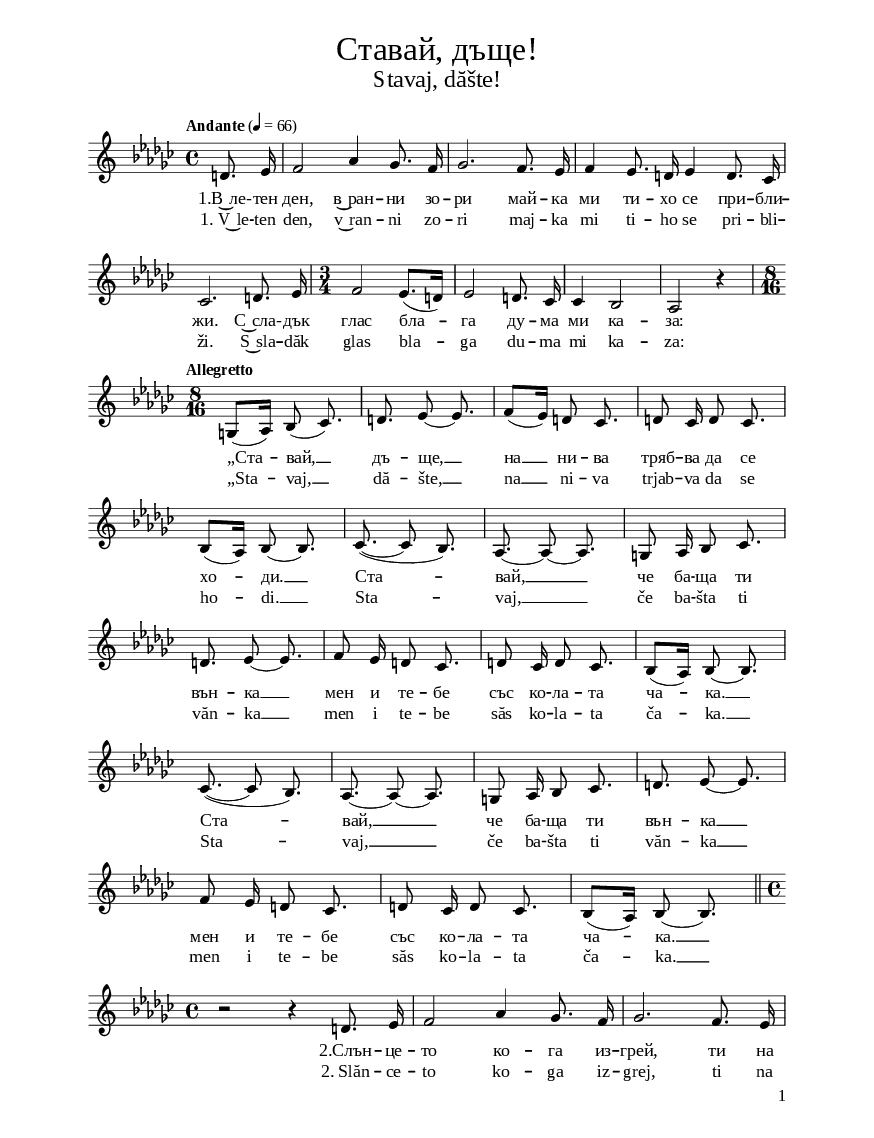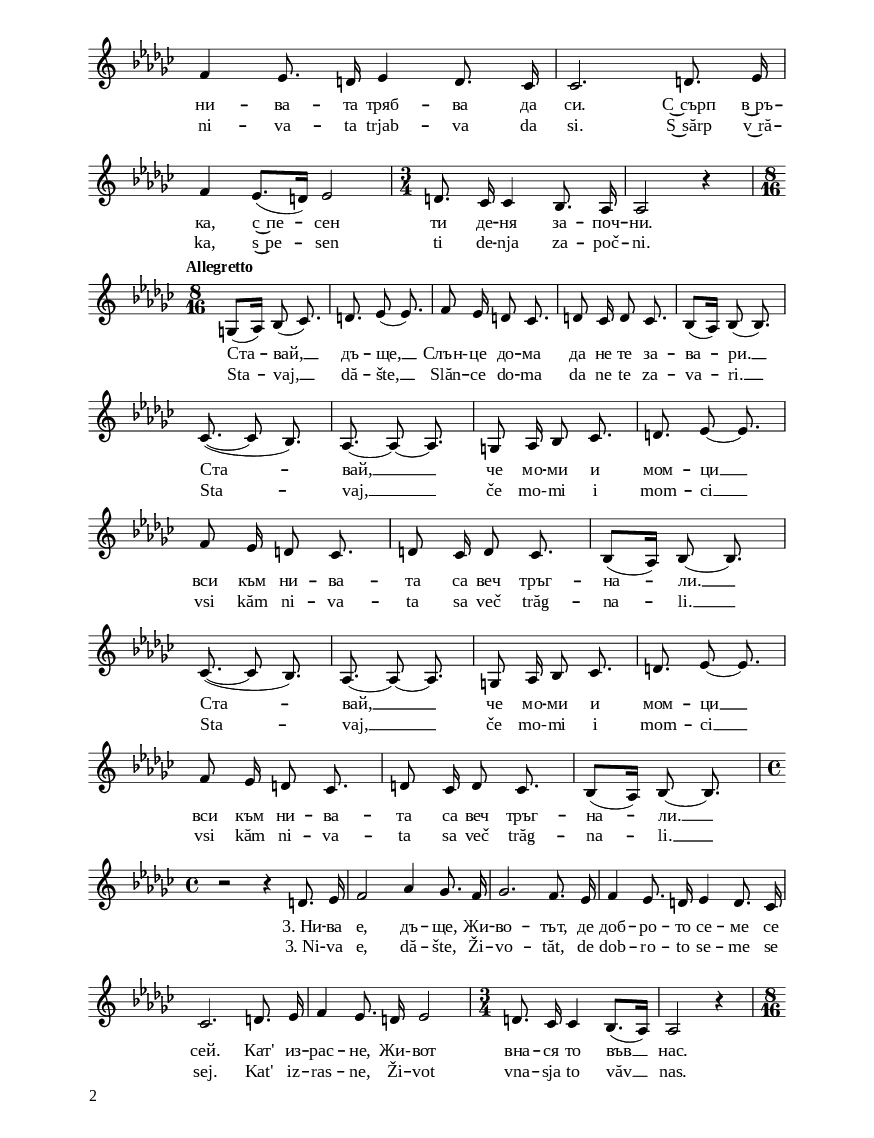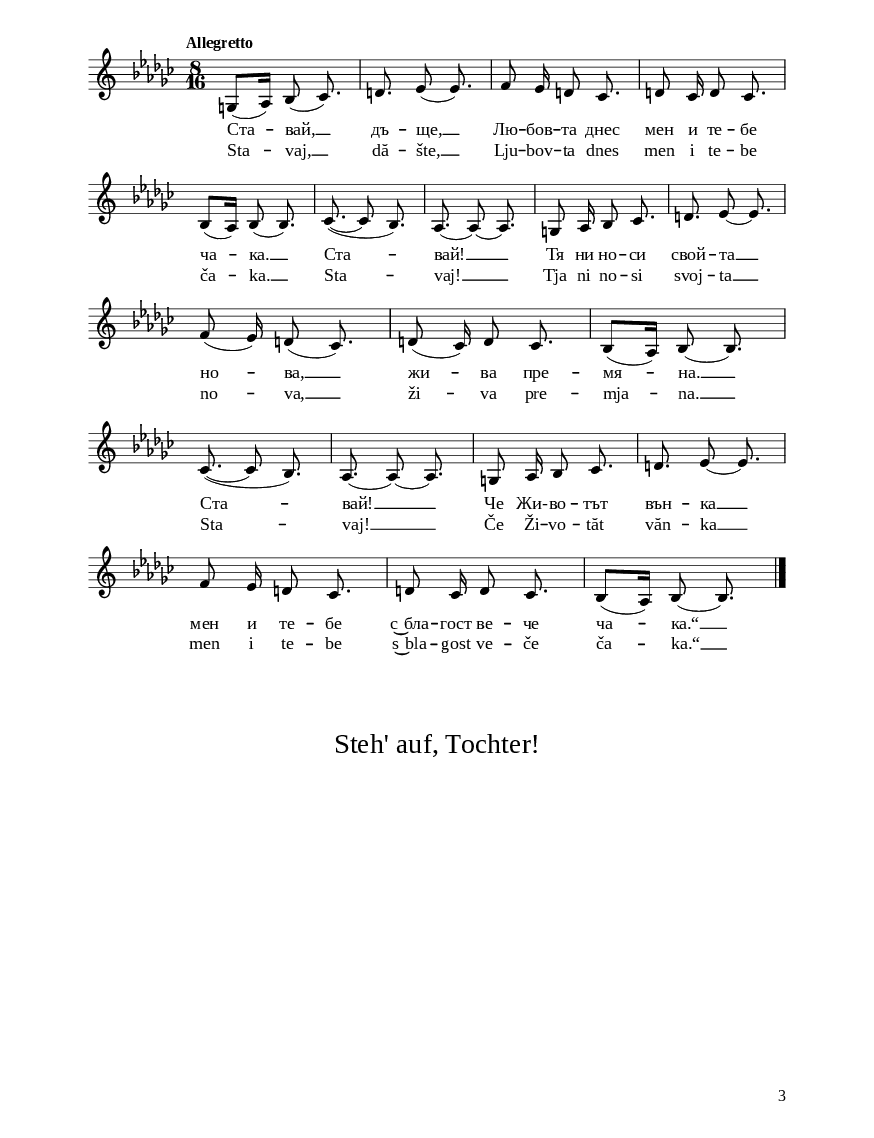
\version "2.24.1"

% include paper part and global functions
\include "include/globals.ily"

"rightBraces018" = \markup {
  \column {
    % repeat braces
    \translate #'(0 . -12.6 )
    \right-brace #18

    \translate #'(0 . -22.4 )
    \right-brace #18


  }
  \column {
    % repeat numbers
    \translate #'(0 . -13.2 )
    2

    \translate #'(0 . -24.2 )
    2


  }
}

\bookpart {
  \label #'ref142
  \tocItem \markup "Ставай, дъще! – Stavaj, dăšte!"
  \include "include/bookpart-paper.ily"
  \score {
    \include "include/score-layout.ily"


    \new Voice \absolute {
      \clef treble

      \key es \minor

      \time 4/4
      \tempoFunc "Andante" 4 "66"
      \autoBeamOff 
      \partial 4
      d'8. es'16 | % 2
      f'2 as'4 ges'8. f'16 | ges'2. f'8.es'16 | f'4 es'8.  d'16  es'4 d'8. ces'16 | \break
      ces'2. d'8. es'16 | \time 3/4 f'2 es'8. [( d'16 )] | % 7
      es'2  d'8. ces'16 | % 8
      ces'4 bes2 | % 9
      as2 r4 \break |
      \time 8/16  |
      \tempo "Allegretto" g8 [( as16 )] bes8 ( ces'8. ) | % 11
      d'8. es'8 ~ es'8. | % 12
      f'8 [( es'16 )] d'8 ces'8. | % 13
      d'8 ces'16 d'8 ces'8. \break | % 14
      bes8 [( as16 )] bes8 ~ bes8. | % 15
      ces'8. ( ~ ces'8 bes8. ) | % 16
      as8. ~ as8 ~ as8. | % 17
      g8 as16 bes8 ces'8. \break | % 18
      d'8. es'8 ~ es'8. | % 19
      f'8 es'16 d'8 ces'8. |
      d'8 ces'16 d'8 ces'8. | % 21
      bes8 [( as16 )] bes8 ~ bes8. \break | % 22
      ces'8. ( ~ ces'8 bes8. ) | % 23
      as8. ~ as8 ~ as8. | % 24
      g8 as16 bes8 ces'8. | % 25
      d'8. es'8 ~ es'8. \break | % 26
      f'8 es'16 d'8 ces'8. | % 27
      d'8 ces'16 d'8 ces'8. | % 28
      bes8 [(as16) ] bes8 ~ bes8. \bar "||" \break
      \time 4/4 r2 r4 d'8. es'16 | f'2 as'4 ges'8. f'16 | 
      ges'2. f'8.es'16 | \break
      
       f'4 es'8. d'16  es'4 d'8. ces'16 |
      ces'2. d'8. es'16 | \break
       f'4 es'8. [(d'16 ) ]es'2 | 
      \time 3/4 d'8. ces'16 ces'4 bes8. as16 | as2 r4 | \break
      
      \time 8/16 \tempo "Allegretto" g8 [(as16 )] bes8 (ces'8. ) | d'8. es'8 (es'8.) |
      
      f'8 es'16  d'8 ces'8. | d'8 ces'16 d'8 ces'8. | bes8 [(as16)] bes8 (bes8.) \break

      ces'8. ( ~ ces'8 bes8. ) |
      as8. ~ as8 ~ as8. | % 24
      g8 as16 bes8 ces'8. | % 25
      d'8. es'8 ~ es'8. \break |
      f'8 es'16 d'8 ces'8. | % 27
      d'8 ces'16 d'8 ces'8. | % 28
      bes8 [( as16 )] bes8 ~ bes8. | \break
      ces'8. ( ~ ces'8 bes8. ) |
      as8. ~ as8 ~ as8. | % 24
      g8 as16 bes8 ces'8. | % 25
      d'8. es'8 ~ es'8. \break |
      f'8 es'16 d'8 ces'8. | % 27
      d'8 ces'16 d'8 ces'8. | % 28
      bes8 [( as16 )] bes8 ~ bes8. | \break

      %\pageBreak

      \time 4/4 r2 r4  d'8. es'16 | f'2 as'4 ges'8. f'16 |
      ges'2. f'8.es'16 | f'4 es'8. d'16  es'4 d'8. ces'16 | \break
      ces'2. d'8. es'16 |
      f'4 es'8. d'16  es'2 |
      \time 3/4 d'8. ces'16 ces'4 bes8. [(as16) ] | as2 r4 | \pageBreak
      \time 8/16 \tempo "Allegretto" g8 [(as16 )] bes8 (ces'8. ) | d'8. es'8 (es'8.) |  f'8 es'16 d'8 ces'8. | d'8 ces'16 d'8 ces'8. | \break  bes8 [(as16)] bes8 (bes8.) 

      ces'8. ( ~ ces'8 bes8. ) |
      as8. ~ as8 ~ as8. | % 24
      g8 as16 bes8 ces'8. | % 25
      d'8. es'8 ~ es'8. \break |
      f'8 (es'16) d'8 ( ces'8.) | % 27
      d'8 (ces'16) d'8 ces'8. | % 28
      bes8 [( as16 )] bes8 ~ bes8. | \break
      ces'8. ( ~ ces'8 bes8. ) |
      as8. ~ as8 ~ as8. | % 24
      g8 as16 bes8 ces'8. | % 25
      d'8. es'8 ~ es'8. \break |
      f'8 es'16 d'8 ces'8. | % 27
      d'8 ces'16 d'8 ces'8. | % 28
      bes8 [( as16 )] bes8 ~ bes8. | \break \bar "|."
    }


    \addlyrics {
      "1.В~ле-" -- тен
      ден, в~ран -- ни зо -- ри май -- ка ми ти -- хо се при --
      бли -- жи. "С~сла-" -- дък глас бла -- га ду -- ма ми
      ка -- за: „Ста -- вай, __ дъ -- ще, __ на __ ни -- ва
      тряб -- ва да се хо -- ди. __ Ста -- вай, __ че ба --
      ща ти вън -- ка __ мен и те -- бе със ко -- ла --
      та ча -- ка. __ Ста -- вай, __ че ба -- ща ти вън --
      ка __  мен и те -- бе със ко -- ла -- та ча --
      ка. __ 
      
      "2.Слън" -- це -- то ко -- га из -- грей,
      ти на ни -- ва -- та тряб -- ва да си.
      "С~сърп" в~ръ -- ка, с~пе -- сен ти
      де -- ня за -- поч -- ни. Ста -- вай, __ дъ -- ще, __
      "Слън-" -- це до -- ма да не те за -- ва -- ри. __
      Ста -- вай, __ че мо -- ми и мом -- ци __ вси към ни -- ва -- та са веч тръг -- на -- ли. __
      Ста -- вай, __ че мо -- ми и мом -- ци __ вси към ни -- ва -- та са веч тръг -- на -- ли. __

      "3. Ни" -- ва е, дъ -- ще, Жи -- во -- тът,
      де доб -- ро -- то се -- ме се сей.
      Кат' из -- рас -- не, "Жи-" -- вот вна -- ся
      то във __ нас. Ста -- вай, __ дъ -- ще, __
      Лю -- бов -- та днес мен и те -- бе ча -- ка. __
      Ста -- вай! __ Тя ни но -- си
      свой -- та __ но -- ва, __ жи -- ва пре -- мя -- на. __
      Ста -- вай! __ Че "Жи-" -- во -- тът вън -- ка __ мен
      и те -- бе с~бла -- гост ве -- че ча -- ка.“ __

    }

\addlyrics {
      "1. V~le" -- ten
      den, v~ran -- ni zo -- ri maj -- ka mi ti -- ho se pri --
      bli -- ži. "S~sla" -- dăk glas bla -- ga du -- ma mi
      ka -- za: „Sta -- vaj, __ dă -- šte, __ na __ ni -- va
      trjab -- va da se ho -- di. __ Sta -- vaj, __ če ba --
      šta ti văn -- ka __ men i te -- be săs ko -- la --
      ta ča -- ka. __  Sta -- vaj, __ če ba -- šta ti văn --
      ka __ men i te -- be săs ko -- la -- ta ča --
      ka. __ 
      
      "2. Slăn" -- ce -- to ko -- ga iz -- grej,
      ti na ni -- va -- ta trjab -- va da si.
      "S~sărp" v~ră -- ka, s~pe -- sen ti
      de -- nja za -- poč -- ni. Sta -- vaj, __ dă -- šte, __
      Slăn -- ce do -- ma da ne te za -- va -- ri. __ 
      Sta -- vaj, __ če "mo-" -- mi i mom -- ci __ vsi kăm ni -- va -- ta sa več trăg -- na -- li. __
      Sta -- vaj, __ če "mo-" -- mi i mom -- ci __ vsi kăm ni -- va -- ta sa več trăg -- na -- li. __

      "3. Ni" -- va e, dă -- šte, Ži -- vo -- tăt,
      de dob -- ro -- to se -- me se sej.
      Kat' iz -- ras -- ne, Ži -- vot vna -- sja
      to văv __ nas. Sta -- vaj, __ dă -- šte, __
      Lju -- bov -- ta dnes men i te -- be ča -- ka. __
      Sta -- vaj! __ Tja ni no -- si
      svoj -- ta __ no -- va, __ ži -- va pre -- mja -- na. __
      Sta -- vaj! __ Če Ži -- vo -- tăt văn -- ka __ men
      i te -- be s~bla -- gost ve -- če ča -- ka.“ __

    }


    \header {
      title = \titleFunc "Ставай, дъще!" "Stavaj, dăšte!"
    }

    \midi{}



  } % score
 \markup \empty-two

  % include foreign translation(s) of the song
  \version "2.24.1"

\markup \fill-line { \fontsize #deTitleFontSize "Steh' auf, Tochter!" }
\markup \null
\markup \null

\markup \fontsize #deCoupletFontSize {
  \hspace #2
  \override #`(baseline-skip . ,deCoupletBaselineSkip)
  \column {
    \line { 1. An einem Sommertag, in der frühen Morgenröte, }

    \line { "   " näherte sich mir meine Mutter leise.}

    \line { "   "Mit süßer Stimme sagte sie mir ein gütiges Wort:}

    \line { "   " „Stehe auf, Tochter, weil auf den Acker gegangen werden soll.}

    \line { "   "Stehe auf, }

    \line { "   " weil dein Vater draußen auf mich und auf dich mit dem Gespann wartet.“}
    \line { " "}

    \line { 2. Wenn die Sonne aufgeht, sollst du auf dem Acker sein.}

    \line { "   " Mit der Sichel in der Hand und mit einem Lied begrüße den Tag.}

    \line { "   "Stehe auf, Tochter, damit die Sonne dich nicht im Hause findet.}

    \line { "   "Stehe auf, Tochter, }
    
      \line { "   " weil alle Mädchen und Jungen schon zum Acker aufgebrochen sind.}

    \line { " "}

    \line { 3. Der Acker, meine Tochter, ist das Leben,}

    \line { "   "wo der gute Samen gesät wird.}

    \line { "   "Wenn er gedeiht, dann trägt er Leben in uns hinein.}

    \line { "   "Stehe auf, Tochter, die Liebe wartet heute auf mich und auf dich.}

    \line { "   "Stehe auf, sie bringt uns ihr neues, lebendiges Gewand.}

    \line { "   "Stehe auf, }

    \line { "   "weil das Leben draußen schon auf mich und auf dich mit Güte wartet.}
  }
}


} % bookpart
